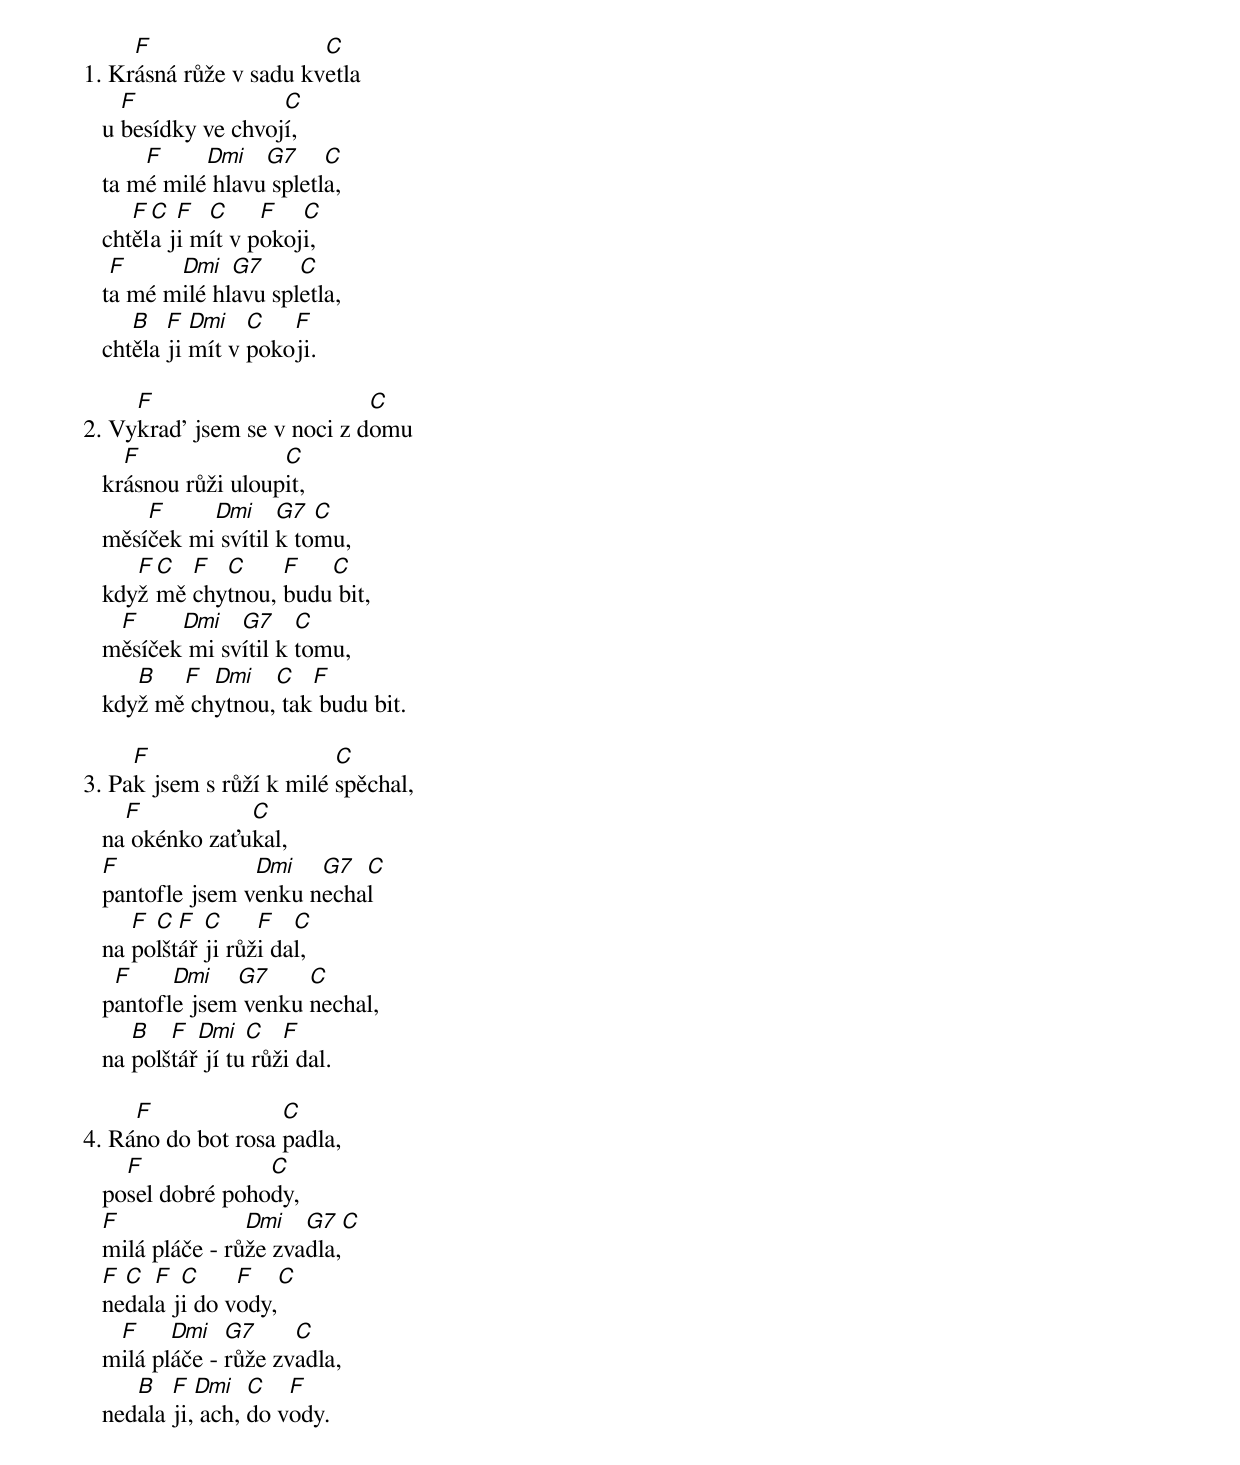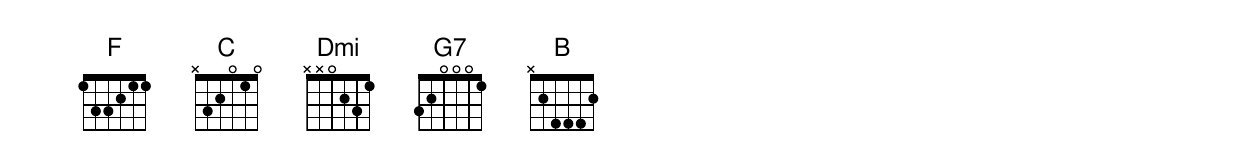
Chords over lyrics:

     F                  C
1. Krásná růže v sadu kvetla
     F               C
   u besídky ve chvojí,
       F     Dmi   G7     C
   ta mé milé hlavu spletla,
      F C  F  C     F   C
   chtěla ji mít v pokoji,
    F     Dmi   G7     C
   ta mé milé hlavu spletla,
      B   F  Dmi   C   F
   chtěla ji mít v pokoji.

     F                       C
2. Vykrad' jsem se v noci z domu
     F               C
   krásnou růži uloupit,
       F     Dmi     G7  C
   měsíček mi svítil k tomu,
      F C  F  C     F   C
   když mě chytnou, budu bit,
    F     Dmi   G7     C
   měsíček mi svítil k tomu,
      B   F  Dmi   C   F
   když mě chytnou, tak budu bit.

     F                    C
3. Pak jsem s růží k milé spěchal,
     F           C
   na okénko zaťukal,
   F              Dmi   G7  C
   pantofle jsem venku nechal
      F C  F  C     F   C
   na polštář ji růži dal,
    F     Dmi   G7     C
   pantofle jsem venku nechal,
      B   F  Dmi   C   F
   na polštář jí tu růži dal.

     F              C
4. Ráno do bot rosa padla,
     F             C
   posel dobré pohody,
   F              Dmi   G7  C
   milá pláče - růže zvadla,
   F C  F  C     F   C
   nedala ji do vody,
    F     Dmi   G7     C
   milá pláče - růže zvadla,
      B   F  Dmi   C   F
   nedala ji, ach, do vody.
